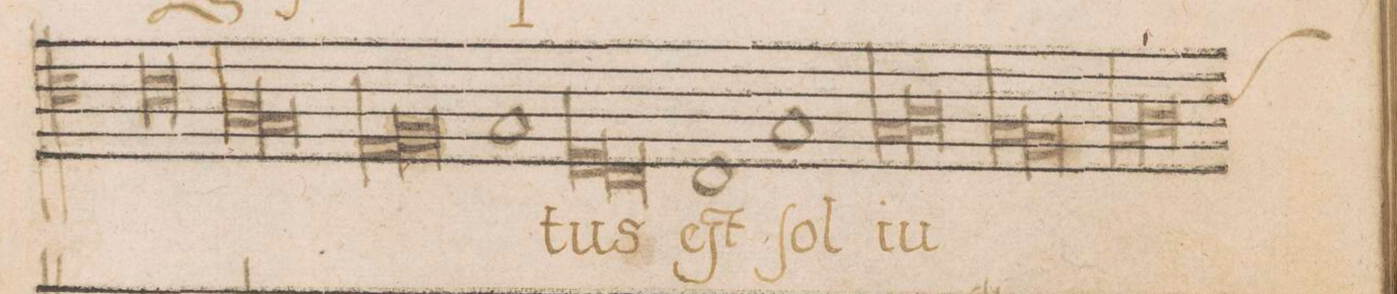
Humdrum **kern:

**kern	**text
*I"TENOR	*
*clefC4	*
*k[]	*
*met(C|)	*
*M2/1	*
0c	.
=47-	=47-
*lig	*
1A	.
1G	.
*Xlig	*
=48-	=48-
*lig	*
1E	.
1F	.
*Xlig	*
=49-	=49-
1G	.
*lig	*
1D	-tus
=50-	=50-
1C	.
*Xlig	*
1C	eſt
=51-	=51-
1G	ſol
*lig	*
1G	iu-
=52-	=52-
1A	.
*Xlig	*
*lig	*
1G	.
=53-	=53-
1F	.
*Xlig	*
*lig	*
1G	.
=54-	=54-
*custos:c	*
1A	.
*-	*-
